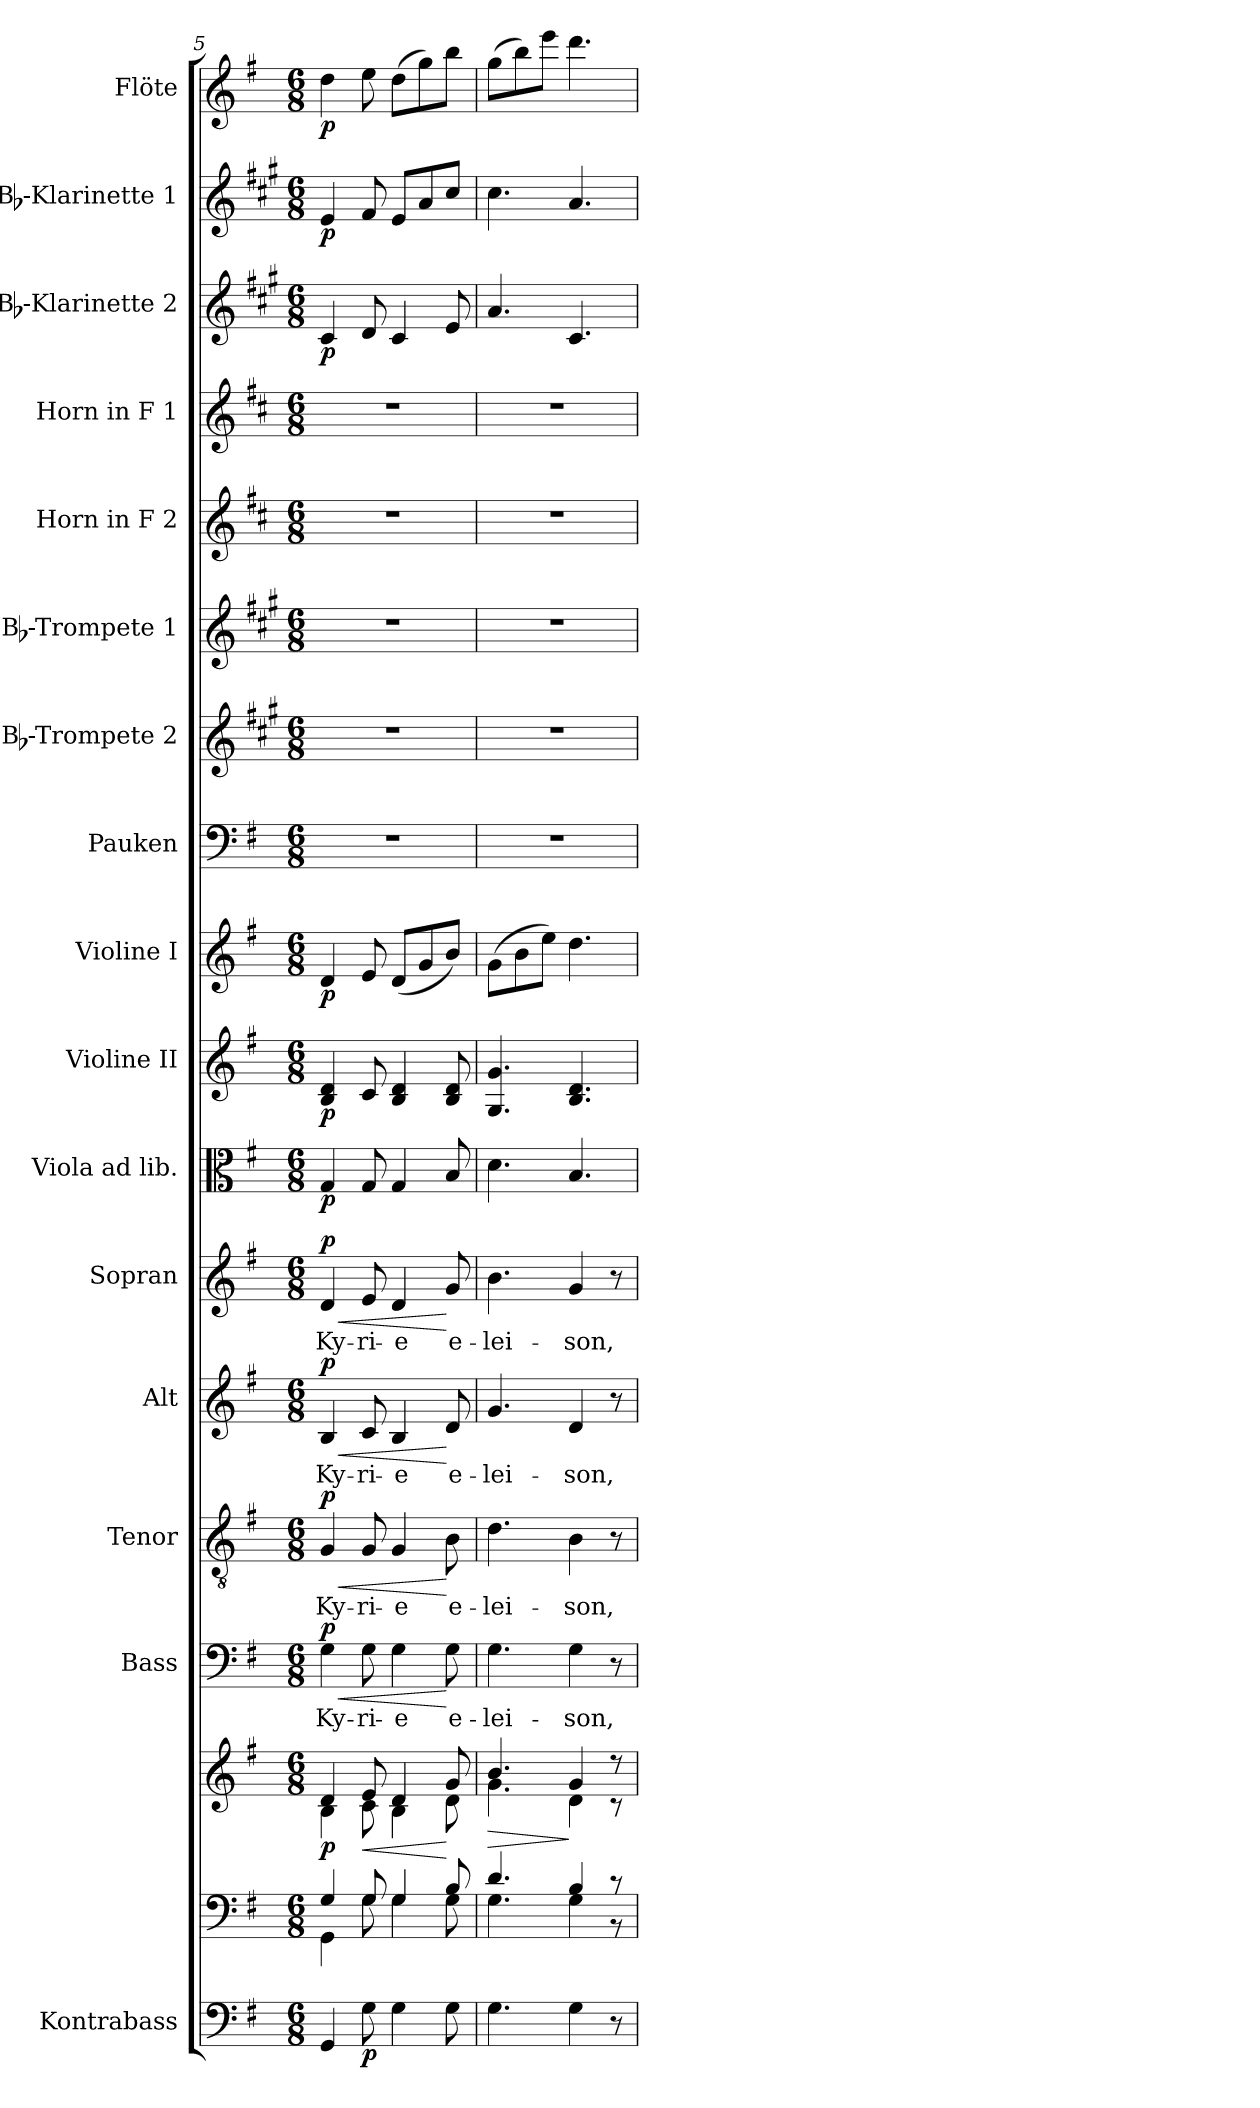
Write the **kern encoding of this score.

**kern	**dynam	**kern	**kern	**dynam	**kern	**text	**dynam	**kern	**text	**dynam	**kern	**text	**dynam	**kern	**text	**dynam	**kern	**dynam	**kern	**dynam	**kern	**dynam	**kern	**kern	**kern	**kern	**kern	**kern	**dynam	**kern	**dynam	**kern	**dynam
*part17	*part17	*part16	*part16	*part16	*part15	*part15	*part15	*part14	*part14	*part14	*part13	*part13	*part13	*part12	*part12	*part12	*part11	*part11	*part10	*part10	*part9	*part9	*part8	*part7	*part6	*part5	*part4	*part3	*part3	*part2	*part2	*part1	*part1
*staff18	*staff18	*staff17	*staff16	*staff16/17	*staff15	*staff15	*staff15	*staff14	*staff14	*staff14	*staff13	*staff13	*staff13	*staff12	*staff12	*staff12	*staff11	*staff11	*staff10	*staff10	*staff9	*staff9	*staff8	*staff7	*staff6	*staff5	*staff4	*staff3	*staff3	*staff2	*staff2	*staff1	*staff1
*I"Kontrabass	*	*	*	*	*I"Bass	*	*	*I"Tenor	*	*	*I"Alt	*	*	*I"Sopran	*	*	*I"Viola ad lib.	*	*I"Violine II	*	*I"Violine I	*	*I"Pauken	*I"Bb-Trompete 2	*I"Bb-Trompete 1	*I"Horn in F 2	*I"Horn in F 1	*I"Bb-Klarinette 2	*	*I"Bb-Klarinette 1	*	*I"Flöte	*
*I'Kb.	*	*	*	*	*I'B.	*	*	*I'T.	*	*	*I'A.	*	*	*I'S.	*	*	*I'Vla.	*	*I'Vl. II	*	*I'Vl. I	*	*I'Pk.	*I'Bb Trp. 2	*I'Bb Trp. 1	*	*	*I'Bb Kl. 2	*	*I'Bb Kl. 1	*	*I'Fl.	*
*clefF4	*	*clefF4	*clefG2	*	*clefF4	*	*	*clefGv2	*	*	*clefG2	*	*	*clefG2	*	*	*clefC3	*	*clefG2	*	*clefG2	*	*clefF4	*clefG2	*clefG2	*clefG2	*clefG2	*clefG2	*	*clefG2	*	*clefG2	*
*ITrd7c12	*	*	*	*	*	*	*	*	*	*	*	*	*	*	*	*	*	*	*	*	*	*	*	*ITrd1c2	*ITrd1c2	*ITrd4c7	*ITrd4c7	*ITrd1c2	*	*ITrd1c2	*	*	*
*k[f#]	*	*k[f#]	*k[f#]	*	*k[f#]	*	*	*k[f#]	*	*	*k[f#]	*	*	*k[f#]	*	*	*k[f#]	*	*k[f#]	*	*k[f#]	*	*k[f#]	*k[f#]	*k[f#]	*k[f#]	*k[f#]	*k[f#]	*	*k[f#]	*	*k[f#]	*
*G:	*	*G:	*G:	*	*G:	*	*	*G:	*	*	*G:	*	*	*G:	*	*	*G:	*	*G:	*	*G:	*	*G:	*G:	*G:	*G:	*G:	*G:	*	*G:	*	*G:	*
*M6/8	*	*M6/8	*M6/8	*	*M6/8	*	*	*M6/8	*	*	*M6/8	*	*	*M6/8	*	*	*M6/8	*	*M6/8	*	*M6/8	*	*M6/8	*M6/8	*M6/8	*M6/8	*M6/8	*M6/8	*	*M6/8	*	*M6/8	*
=5	=5	=5	=5	=5	=5	=5	=5	=5	=5	=5	=5	=5	=5	=5	=5	=5	=5	=5	=5	=5	=5	=5	=5	=5	=5	=5	=5	=5	=5	=5	=5	=5	=5
*	*	*^	*^	*	*	*	*	*	*	*	*	*	*	*	*	*	*	*	*	*	*	*	*	*	*	*	*	*	*	*	*	*	*
!	!	!	!	!	!	!LO:DY:b	!	!LO:LY:b	!LO:HP:b	!	!LO:LY:b	!LO:HP:b	!	!LO:LY:b	!LO:HP:b	!	!LO:LY:b	!LO:HP:b	!	!	!	!	!	!	!	!	!	!	!	!	!	!	!	!	!
!	!	!	!	!	!	!	!	!	!LO:DY:n=1:a	!	!	!LO:DY:n=1:a	!	!	!LO:DY:n=1:a	!	!	!LO:DY:n=1:a	!	!LO:DY:b	!	!LO:DY:b	!	!LO:DY:b	!	!	!	!	!	!	!LO:DY:b	!	!LO:DY:b	!	!LO:DY:b
4GGG/	.	4G/	4GG\	4d/	4B\	p	4G\	Ky-	< p	4G/	Ky-	< p	4B/	Ky-	< p	4d/	Ky-	< p	4G/	p	4B/ 4d/	p	4d/	p	2.r	2.r	2.r	2.r	2.r	4B/	p	4d/	p	4dd\	p
!	!LO:DY:b	!	!	!	!	!LO:HP:b	!	!LO:LY:b	!	!	!LO:LY:b	!	!	!LO:LY:b	!	!	!LO:LY:b	!	!	!	!	!	!	!	!	!	!	!	!	!	!	!	!	!	!
8GG\	p	8G/	8G\	8e/	8c\	<	8G\	-ri-	.	8G/	-ri-	.	8c/	-ri-	.	8e/	-ri-	.	8G/	.	8c/	.	8e/	.	.	.	.	.	.	8c/	.	8e/	.	8ee\	.
!	!	!	!	!	!	!	!	!LO:LY:b	!	!	!LO:LY:b	!	!	!LO:LY:b	!	!	!LO:LY:b	!	!	!	!	!	!	!	!	!	!	!	!	!	!	!	!	!	!
4GG\	.	4G/	4G\	4d/	4B\	.	4G\	-e	.	4G/	-e	.	4B/	-e	.	4d/	-e	.	4G/	.	4B/ 4d/	.	(<8d/L	.	.	.	.	.	.	4B/	.	8d/L	.	(>8dd\L	.
.	.	.	.	.	.	.	.	.	.	.	.	.	.	.	.	.	.	.	.	.	.	.	8g/	.	.	.	.	.	.	.	.	8g/	.	8gg\)	.
!	!	!	!	!	!	!	!	!LO:LY:b	!	!	!LO:LY:b	!	!	!LO:LY:b	!	!	!LO:LY:b	!	!	!	!	!	!	!	!	!	!	!	!	!	!	!	!	!	!
8GG\	.	8B/	8G\	8g/	8d\	[	8G\	e-	[	8B\	e-	[	8d/	e-	[	8g/	e-	[	8B/	.	8B/ 8d/	.	8b/J)	.	.	.	.	.	.	8d/	.	8b/J	.	8bb\J	.
=6	=6	=6	=6	=6	=6	=6	=6	=6	=6	=6	=6	=6	=6	=6	=6	=6	=6	=6	=6	=6	=6	=6	=6	=6	=6	=6	=6	=6	=6	=6	=6	=6	=6	=6	=6
!	!	!	!	!	!	!LO:HP:b	!	!LO:LY:b	!	!	!LO:LY:b	!	!	!LO:LY:b	!	!	!LO:LY:b	!	!	!	!	!	!	!	!	!	!	!	!	!	!	!	!	!	!
4.GG\	.	4.d/	4.G\	4.b/	4.g\	>	4.G\	-lei-	.	4.d\	-lei-	.	4.g/	-lei-	.	4.b\	-lei-	.	4.d\	.	4.G/ 4.g/	.	(>8g\L	.	2.r	2.r	2.r	2.r	2.r	4.g/	.	4.b\	.	(>8gg\L	.
.	.	.	.	.	.	.	.	.	.	.	.	.	.	.	.	.	.	.	.	.	.	.	8b\	.	.	.	.	.	.	.	.	.	.	8bb\)	.
.	.	.	.	.	.	.	.	.	.	.	.	.	.	.	.	.	.	.	.	.	.	.	8ee\J)	.	.	.	.	.	.	.	.	.	.	8eee\J	.
!	!	!	!	!	!	!	!	!LO:LY:b	!	!	!LO:LY:b	!	!	!LO:LY:b	!	!	!LO:LY:b	!	!	!	!	!	!	!	!	!	!	!	!	!	!	!	!	!	!
4GG\	.	4B/	4G\	4g/	4d\	]	4G\	-son,	.	4B\	-son,	.	4d/	-son,	.	4g/	-son,	.	4.B/	.	4.B/ 4.d/	.	4.dd\	.	.	.	.	.	.	4.B/	.	4.g/	.	4.ddd\	.
8r	.	8r	8r	8r	8r	.	8r	.	.	8r	.	.	8r	.	.	8r	.	.	.	.	.	.	.	.	.	.	.	.	.	.	.	.	.	.	.
*	*	*v	*v	*	*	*	*	*	*	*	*	*	*	*	*	*	*	*	*	*	*	*	*	*	*	*	*	*	*	*	*	*	*	*	*
*	*	*	*v	*v	*	*	*	*	*	*	*	*	*	*	*	*	*	*	*	*	*	*	*	*	*	*	*	*	*	*	*	*	*	*
=	=	=	=	=	=	=	=	=	=	=	=	=	=	=	=	=	=	=	=	=	=	=	=	=	=	=	=	=	=	=	=	=	=
*-	*-	*-	*-	*-	*-	*-	*-	*-	*-	*-	*-	*-	*-	*-	*-	*-	*-	*-	*-	*-	*-	*-	*-	*-	*-	*-	*-	*-	*-	*-	*-	*-	*-
